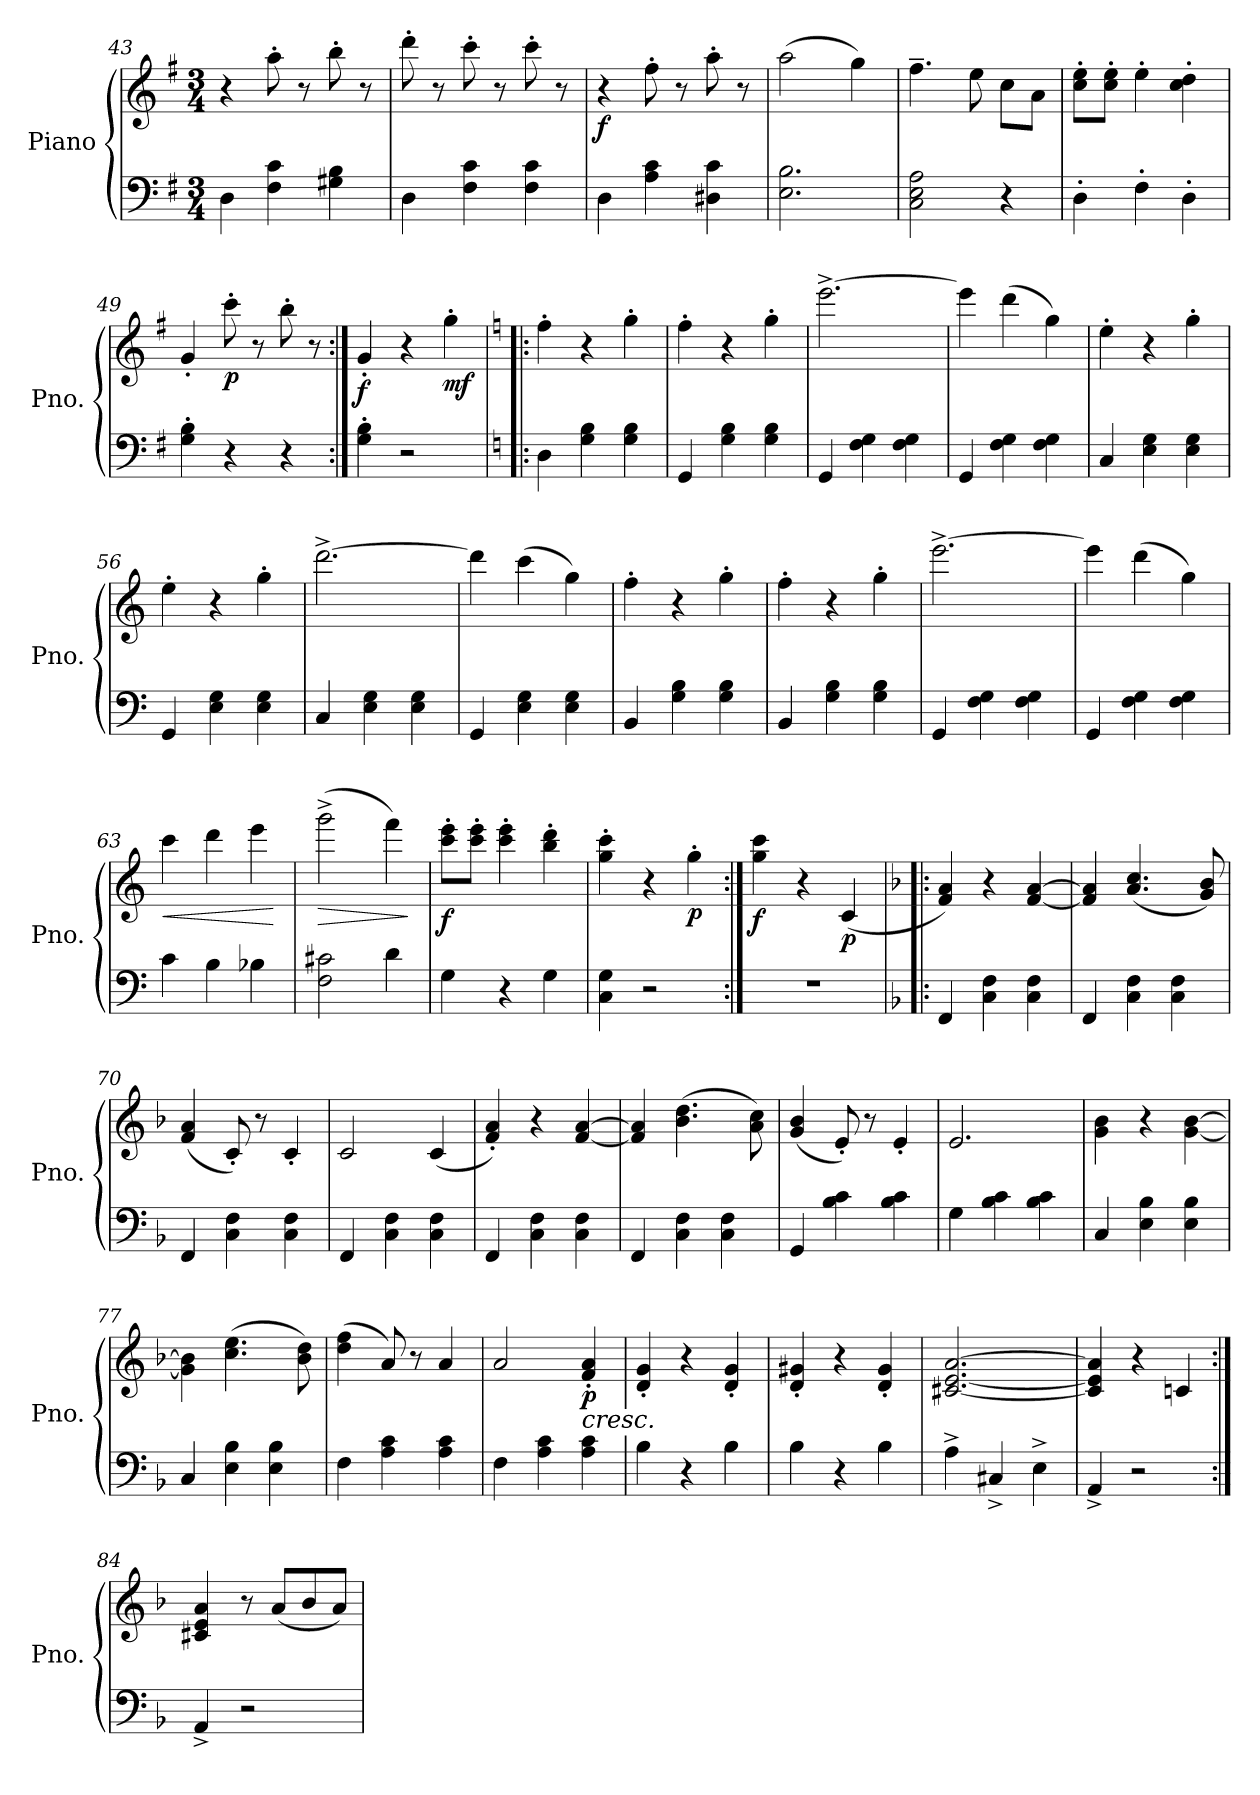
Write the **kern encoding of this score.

**kern	**kern	**dynam
*part1	*part1	*part1
*staff2	*staff1	*staff1/2
*I"Piano	*	*
*I'Pno.	*	*
*clefF4	*clefG2	*
*k[f#]	*k[f#]	*
*M3/4	*M3/4	*
=43	=43	=43
4D\	4r	.
4F#\ 4c\	8aa'\	.
.	8r	.
4G#X\ 4B\	8bb'\	.
.	8r	.
=44	=44	=44
4D\	8ddd'\	.
.	8r	.
4F#\ 4c\	8ccc'\	.
.	8r	.
4F#\ 4c\	8ccc'\	.
.	8r	.
=45	=45	=45
!	!	!LO:DY:b
4D\	4r	f
4A\ 4c\	8ff#'\	.
.	8r	.
4D#X\ 4c\	8aa'\	.
.	8r	.
=46	=46	=46
2.E\ 2.B\	(>2aa\	.
.	4gg\)	.
=47	=47	=47
2C\ 2E\ 2A\	4.ff#~\	.
.	8ee\	.
4r	8cc\L	.
.	8a\J	.
=48	=48	=48
4D'\	8cc\' 8ee\'L	.
.	8cc\' 8ee\'J	.
4F#'\	4ee'\	.
4D'\	4cc\' 4dd\'	.
!!LO:PB:g=z
=49	=49	=49
4G\' 4B\'	4g'/	.
!	!	!LO:DY:b
4r	8ccc'\	p
.	8r	.
4r	8bb'\	.
.	8r	.
=50:|!	=50:|!	=50:|!
!	!	!LO:DY:b
4G\' 4B\'	4g'/	f
2r	4r	.
!	!	!LO:DY:b
.	4gg'\	mf
=51!|:	=51!|:	=51!|:
*k[]	*k[]	*
4D\	4ff'\	.
4G\ 4B\	4r	.
4G\ 4B\	4gg'\	.
=52	=52	=52
4GG/	4ff'\	.
4G\ 4B\	4r	.
4G\ 4B\	4gg'\	.
=53	=53	=53
4GG/	[2.eee^\	.
4F\ 4G\	.	.
4F\ 4G\	.	.
=54	=54	=54
4GG/	4eee\]	.
4F\ 4G\	(>4ddd\	.
4F\ 4G\	4gg\)	.
=55	=55	=55
4C/	4ee'\	.
4E\ 4G\	4r	.
4E\ 4G\	4gg'\	.
=56	=56	=56
4GG/	4ee'\	.
4E\ 4G\	4r	.
4E\ 4G\	4gg'\	.
=57	=57	=57
4C/	[2.ddd^\	.
4E\ 4G\	.	.
4E\ 4G\	.	.
=58	=58	=58
4GG/	4ddd\]	.
4E\ 4G\	(>4ccc\	.
4E\ 4G\	4gg\)	.
!!LO:LB:g=z
=59	=59	=59
4BB/	4ff'\	.
4G\ 4B\	4r	.
4G\ 4B\	4gg'\	.
=60	=60	=60
4BB/	4ff'\	.
4G\ 4B\	4r	.
4G\ 4B\	4gg'\	.
=61	=61	=61
4GG/	[2.eee^\	.
4F\ 4G\	.	.
4F\ 4G\	.	.
=62	=62	=62
4GG/	4eee\]	.
4F\ 4G\	(>4ddd\	.
4F\ 4G\	4gg\)	.
=63	=63	=63
!	!	!LO:HP:b
4c\	4ccc\	<
4B\	4ddd\	.
4B-X\	4eee\	.
.	.	[
=64	=64	=64
!	!	!LO:HP:b
2F\ 2c#X\	(>2ggg^\	>
4d\	4fff\)	.
.	.	]
=65	=65	=65
!	!	!LO:DY:b
4G\	8ccc\' 8eee\'L	f
.	8ccc\' 8eee\'J	.
4r	4ccc\' 4eee\'	.
4G\	4bb\' 4ddd\'	.
=66	=66	=66
4C\ 4G\	4gg\' 4ccc\'	.
2r	4r	.
!	!	!LO:DY:b
.	4gg'\	p
=67:|!	=67:|!	=67:|!
!	!	!LO:DY:b
2.r	4gg\ 4ccc\	f
.	4r	.
!	!	!LO:DY:b
.	(<4c/	p
=68!|:	=68!|:	=68!|:
*k[b-]	*k[b-]	*
4FF/	4f/ 4a/)	.
4C\ 4F\	4r	.
4C\ 4F\	[4f/ [4a/	.
!!LO:LB:g=z
=69	=69	=69
4FF/	4f/] 4a/]	.
4C\ 4F\	(<4.a/ 4.cc/	.
4C\ 4F\	.	.
.	8g/ 8b-/)	.
=70	=70	=70
4FF/	(<4f/ 4a/	.
4C\ 4F\	8c'/)	.
.	8r	.
4C\ 4F\	4c'/	.
=71	=71	=71
4FF/	2c/	.
4C\ 4F\	.	.
4C\ 4F\	(<4c/	.
=72	=72	=72
4FF/	4f/' 4a/')	.
4C\ 4F\	4r	.
4C\ 4F\	[4f/ [4a/	.
=73	=73	=73
4FF/	4f/] 4a/]	.
4C\ 4F\	(>4.b-\ 4.dd\	.
4C\ 4F\	.	.
.	8a\ 8cc\)	.
=74	=74	=74
4GG/	(<4g/ 4b-/	.
4B-\ 4c\	8e'/)	.
.	8r	.
4B-\ 4c\	4e'/	.
=75	=75	=75
4G\	2.e/	.
4B-\ 4c\	.	.
4B-\ 4c\	.	.
=76	=76	=76
4C/	4g\ 4b-\	.
4E\ 4B-\	4r	.
4E\ 4B-\	[4g\ [4b-\	.
=77	=77	=77
4C/	4g\] 4b-\]	.
4E\ 4B-\	(>4.cc\ 4.ee\	.
4E\ 4B-\	.	.
.	8b-\ 8dd\)	.
=78	=78	=78
4F\	(>4dd\ 4ff\	.
4A\ 4c\	8a/)	.
.	8r	.
4A\ 4c\	4a/	.
!!LO:LB:g=z
=79	=79	=79
4F\	2a/	.
4A\ 4c\	.	.
!	!LO:TX:b:i:t=cresc.	!
!	!	!LO:DY:b
4A\ 4c\	4f/' 4a/'	p
=80	=80	=80
4B-\	4d/' 4g/'	.
4r	4r	.
4B-\	4d/' 4g/'	.
=81	=81	=81
4B-\	4d/' 4g#X/'	.
4r	4r	.
4B-\	4d/' 4g#/'	.
=82	=82	=82
4A^\	[2.c#X/ [2.e/ [2.a/	.
4C#X^/	.	.
4E^\	.	.
=83	=83	=83
4AA^/	4c#/] 4e/] 4a/]	.
2r	4r	.
.	4cn/	.
=84:|!	=84:|!	=84:|!
4AA^/	4c#X/ 4e/ 4a/	.
2r	8r	.
.	(<8a/L	.
.	8b-/	.
.	8a/J)	.
=	=	=
*-	*-	*-
